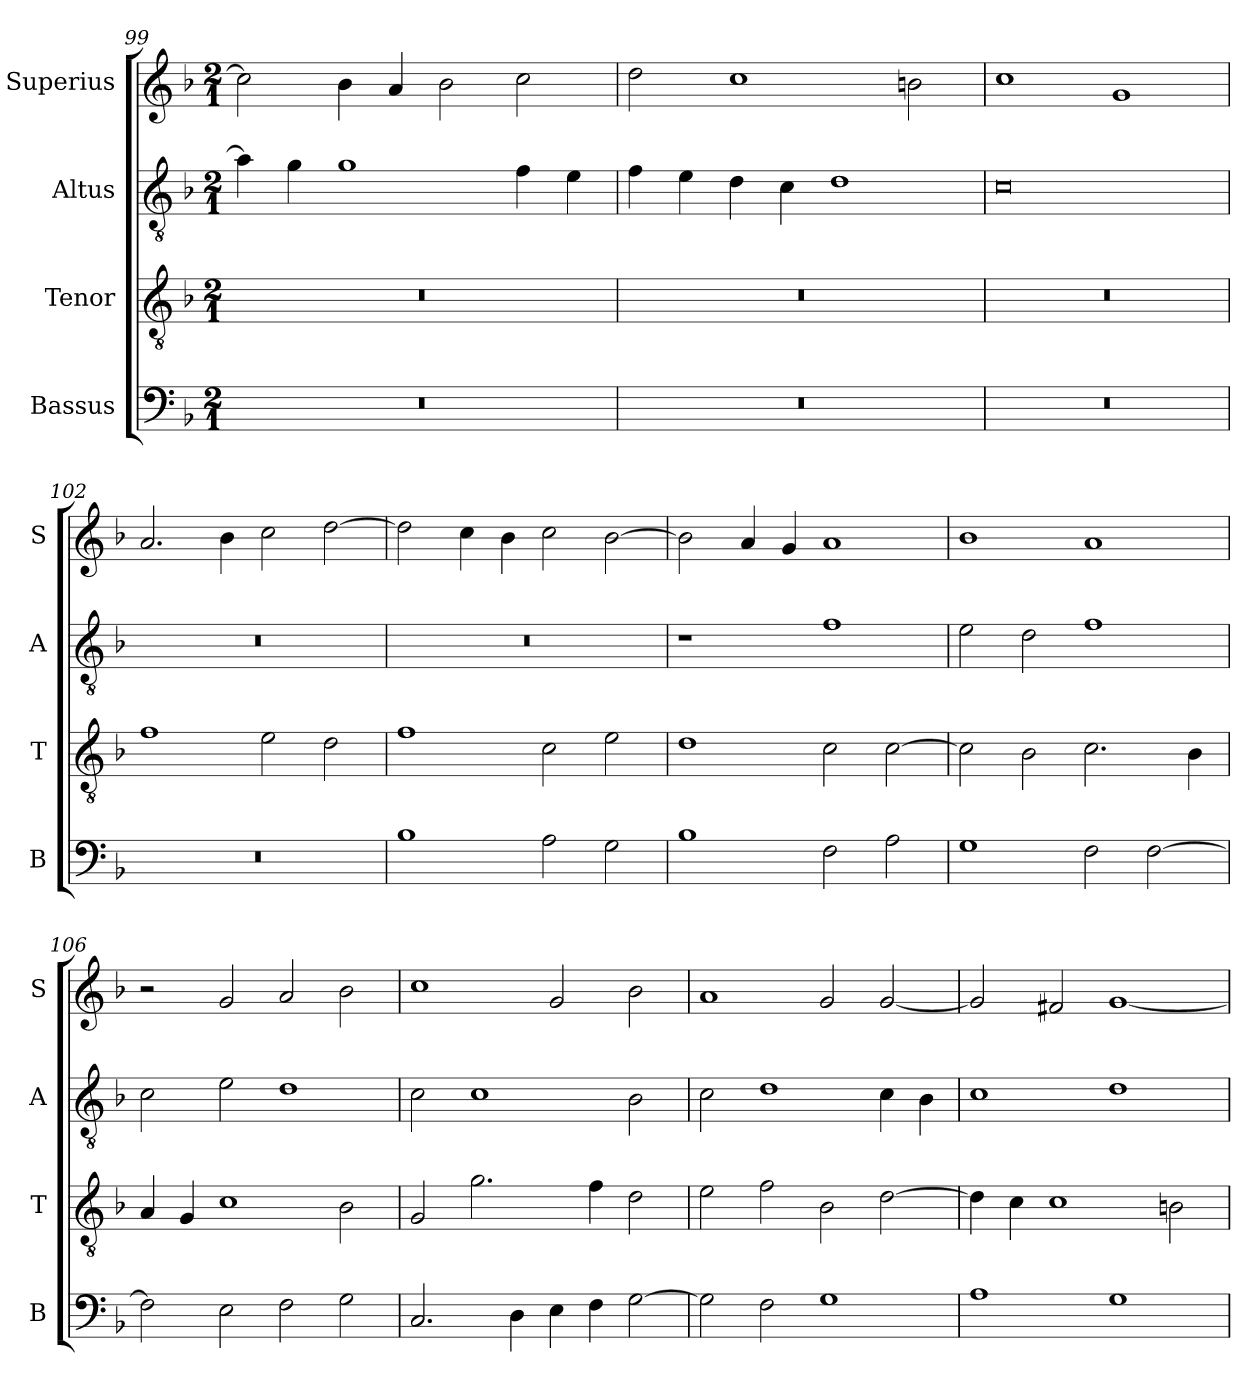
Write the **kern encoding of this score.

**kern	**kern	**kern	**kern
*part4	*part3	*part2	*part1
*staff4	*staff3	*staff2	*staff1
*I"Bassus	*I"Tenor	*I"Altus	*I"Superius
*I'B	*I'T	*I'A	*I'S
*clefF4	*clefGv2	*clefGv2	*clefG2
*k[b-]	*k[b-]	*k[b-]	*k[b-]
*F:	*F:	*F:	*F:
*M2/1	*M2/1	*M2/1	*M2/1
=99	=99	=99	=99
0r	0r	4a]	2cc]
.	.	4g	.
.	.	1g	4b-
.	.	.	4a
.	.	.	2b-
.	.	4f	2cc
.	.	4e	.
=100	=100	=100	=100
0r	0r	4f	2dd
.	.	4e	.
.	.	4d	1cc
.	.	4c	.
.	.	1d	.
.	.	.	2bn
=101	=101	=101	=101
0r	0r	0c	1cc
.	.	.	1g
=102	=102	=102	=102
0r	1f	0r	2.a
.	.	.	4b-
.	2e	.	2cc
.	2d	.	[2dd
=103	=103	=103	=103
1B-	1f	0r	2dd]
.	.	.	4cc
.	.	.	4b-
2A	2c	.	2cc
2G	2e	.	[2b-
=104	=104	=104	=104
1B-	1d	1r	2b-]
.	.	.	4a
.	.	.	4g
2F	2c	1f	1a
2A	[2c	.	.
=105	=105	=105	=105
1G	2c]	2e	1b-
.	2B-	2d	.
2F	2.c	1f	1a
[2F	.	.	.
.	4B-	.	.
=106	=106	=106	=106
2F]	4A	2c	2r
.	4G	.	.
2E	1c	2e	2g
2F	.	1d	2a
2G	2B-	.	2b-
=107	=107	=107	=107
2.C	2G	2c	1cc
.	2.g	1c	.
4D	.	.	.
4E	.	.	2g
4F	4f	.	.
[2G	2d	2B-	2b-
=108	=108	=108	=108
2G]	2e	2c	1a
2F	2f	1d	.
1G	2B-	.	2g
.	[2d	4c	[2g
.	.	4B-	.
=109	=109	=109	=109
1A	4d]	1c	2g]
.	4c	.	.
.	1c	.	2f#X
1G	.	1d	[1g
.	2Bn	.	.
=	=	=	=
*-	*-	*-	*-
